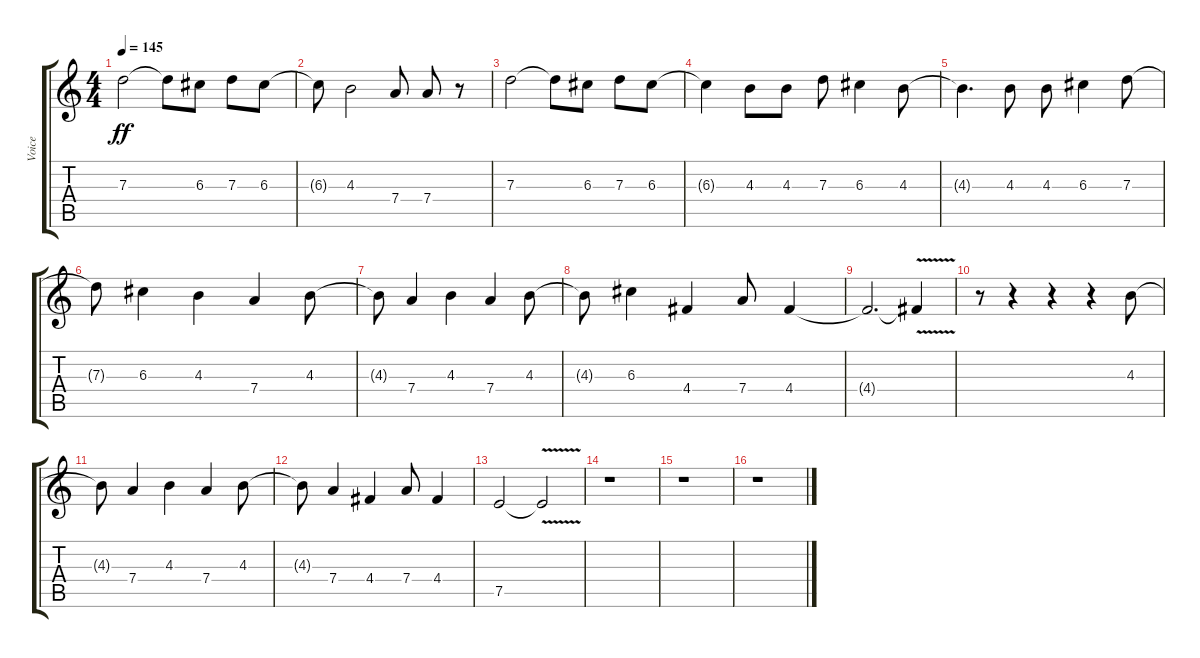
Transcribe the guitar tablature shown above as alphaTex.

\track ("Voice" "Voice") {instrument electricguitarjazz}
\staff {score tabs}
\tuning (E4 B3 G3 D3 A2 E2) {hide}
\ts (4 4)
\tempo 145
\clef g2
\ks c
7.3.2{dy ff} 7.3{t}.8 6.3.8 7.3.8 6.3.8 |
6.3{t}.8 4.3.2 7.4.8 7.4.8 r.8 |
7.3.2 7.3{t}.8 6.3.8 7.3.8 6.3.8 |
6.3{t}.4 4.3.8 4.3.8 7.3.8 6.3.4 4.3.8 |
4.3{t}.4{d} 4.3.8 4.3.8 6.3.4 7.3.8 |
7.3{t}.8 6.3.4 4.3.4 7.4.4 4.3.8 |
4.3{t}.8 7.4.4 4.3.4 7.4.4 4.3.8 |
4.3{t}.8 6.3.4 4.4.4 7.4.8 4.4.4 |
4.4{t}.2{d} 4.4{v t}.4 |
r.8 r.4 r.4 r.4 4.3.8 |
4.3{t}.8 7.4.4 4.3.4 7.4.4 4.3.8 |
4.3{t}.8 7.4.4 4.4.4 7.4.8 4.4.4 |
7.5.2 7.5{v t}.2 |
r.1 |
r.1 |
r.1
